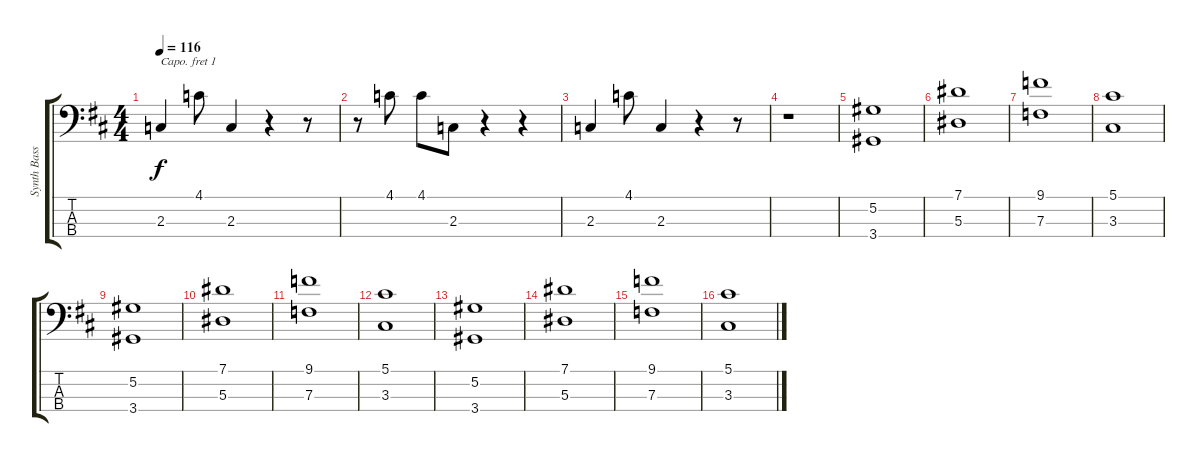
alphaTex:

\track ("Synth Bass" "Synth Bass") {instrument synthbass1}
\staff {score tabs}
\capo 1
\tuning (G2 D2 A1 E1) {hide}
\ts (4 4)
\tempo 116
\clef f4
\ks bminor
2.3.4{dy f} 4.1.8 2.3.4 r.4 r.8 |
r.8 4.1.8 4.1.8 2.3.8 r.4 r.4 |
2.3.4 4.1.8 2.3.4 r.4 r.8 |
r.1 |
(5.2 3.4).1 |
(7.1 5.3).1 |
(9.1 7.3).1 |
(5.1 3.3).1 |
(5.2 3.4).1 |
(7.1 5.3).1 |
(9.1 7.3).1 |
(5.1 3.3).1 |
(5.2 3.4).1 |
(7.1 5.3).1 |
(9.1 7.3).1 |
(5.1 3.3).1
